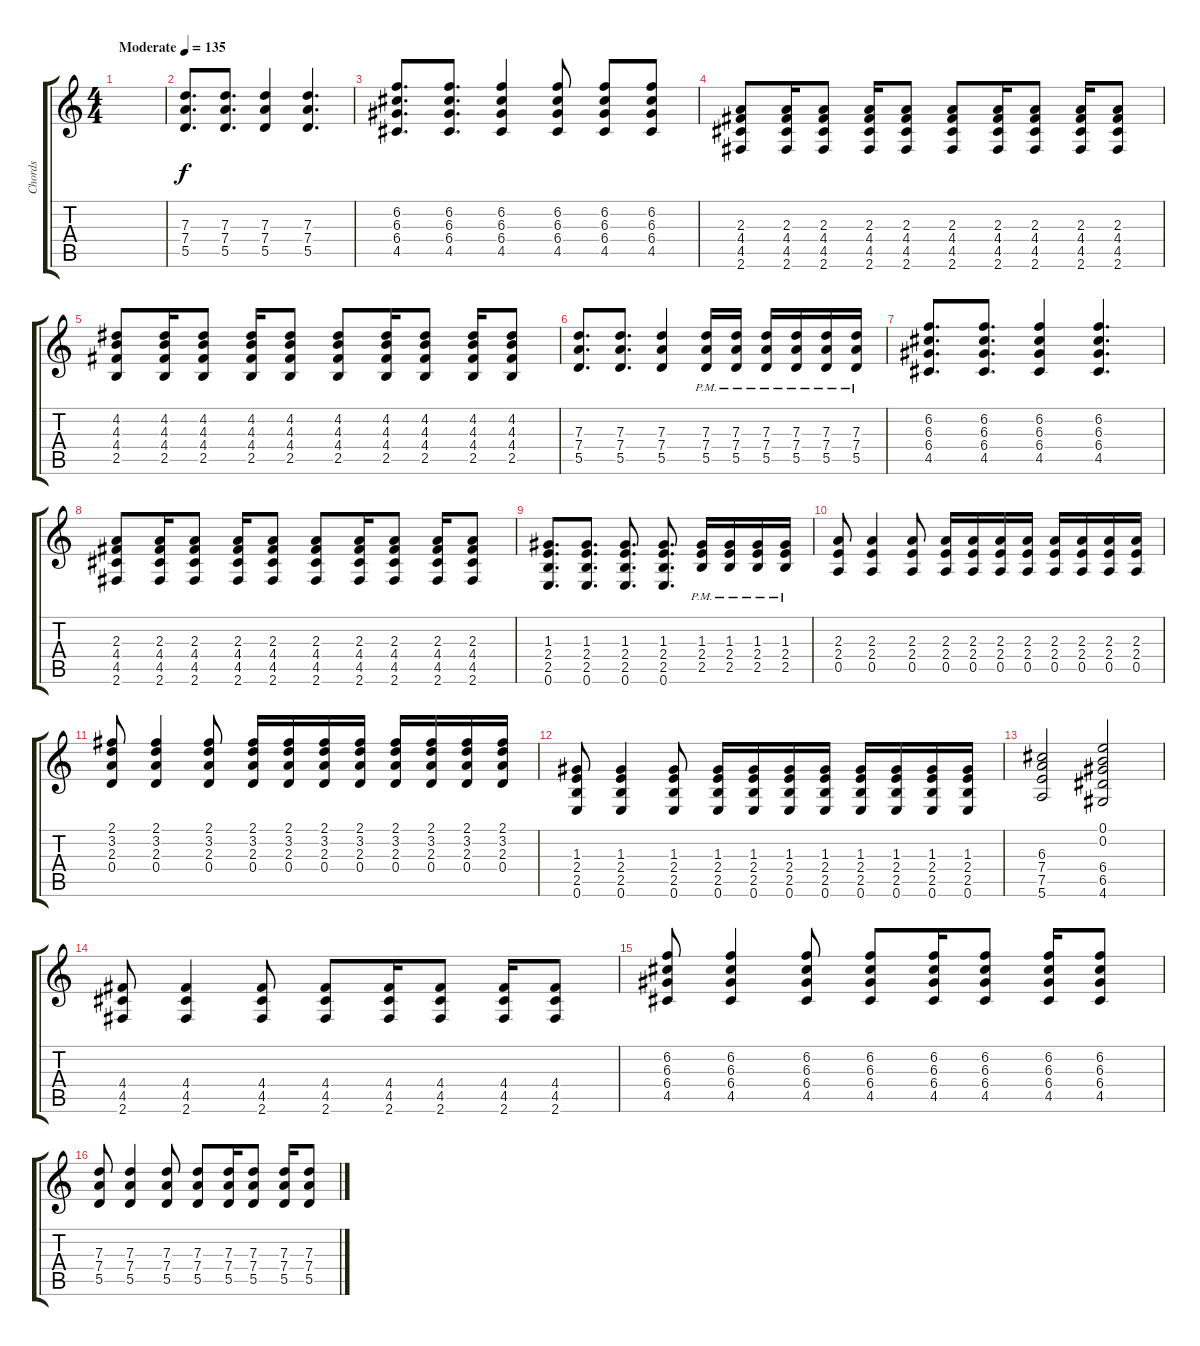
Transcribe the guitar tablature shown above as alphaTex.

\track ("Chords" "Chords") {instrument distortionguitar}
\staff {score tabs}
\tuning (E4 B3 G3 D3 A2 E2) {hide}
\ts (4 4)
\tempo (135 "Moderate")
\clef g2
\ks c
|
(7.3 7.4 5.5).8{d} (7.3 7.4 5.5).8{d} (7.3 7.4 5.5).4 (7.3 7.4 5.5).4{d} |
(6.2 6.3 6.4 4.5).8{d} (6.2 6.3 6.4 4.5).8{d} (6.2 6.3 6.4 4.5).4 (6.2 6.3 6.4 4.5).8 (6.2 6.3 6.4 4.5).8 (6.2 6.3 6.4 4.5).8 |
(2.3 4.4 4.5 2.6).8 (2.3 4.4 4.5 2.6).16 (2.3 4.4 4.5 2.6).8 (2.3 4.4 4.5 2.6).16 (2.3 4.4 4.5 2.6).8 (2.3 4.4 4.5 2.6).8 (2.3 4.4 4.5 2.6).16 (2.3 4.4 4.5 2.6).8 (2.3 4.4 4.5 2.6).16 (2.3 4.4 4.5 2.6).8 |
(4.2 4.3 4.4 2.5).8 (4.2 4.3 4.4 2.5).16 (4.2 4.3 4.4 2.5).8 (4.2 4.3 4.4 2.5).16 (4.2 4.3 4.4 2.5).8 (4.2 4.3 4.4 2.5).8 (4.2 4.3 4.4 2.5).16 (4.2 4.3 4.4 2.5).8 (4.2 4.3 4.4 2.5).16 (4.2 4.3 4.4 2.5).8 |
(7.3 7.4 5.5).8{d} (7.3 7.4 5.5).8{d} (7.3 7.4 5.5).4 (7.3{pm} 7.4{pm} 5.5{pm}).16 (7.3{pm} 7.4{pm} 5.5{pm}).16 (7.3{pm} 7.4{pm} 5.5{pm}).16 (7.3{pm} 7.4{pm} 5.5{pm}).16 (7.3{pm} 7.4{pm} 5.5{pm}).16 (7.3{pm} 7.4{pm} 5.5{pm}).16 |
(6.2 6.3 6.4 4.5).8{d} (6.2 6.3 6.4 4.5).8{d} (6.2 6.3 6.4 4.5).4 (6.2 6.3 6.4 4.5).4{d} |
(2.3 4.4 4.5 2.6).8 (2.3 4.4 4.5 2.6).16 (2.3 4.4 4.5 2.6).8 (2.3 4.4 4.5 2.6).16 (2.3 4.4 4.5 2.6).8 (2.3 4.4 4.5 2.6).8 (2.3 4.4 4.5 2.6).16 (2.3 4.4 4.5 2.6).8 (2.3 4.4 4.5 2.6).16 (2.3 4.4 4.5 2.6).8 |
(1.3 2.4 2.5 0.6).8{d} (1.3 2.4 2.5 0.6).8{d} (1.3 2.4 2.5 0.6).8{d} (1.3 2.4 2.5 0.6).8{d} (1.3{pm} 2.4{pm} 2.5{pm}).16 (1.3{pm} 2.4{pm} 2.5{pm}).16 (1.3{pm} 2.4{pm} 2.5{pm}).16 (1.3{pm} 2.4{pm} 2.5{pm}).16 |
(2.3 2.4 0.5).8 (2.3 2.4 0.5).4 (2.3 2.4 0.5).8 (2.3 2.4 0.5).16 (2.3 2.4 0.5).16 (2.3 2.4 0.5).16 (2.3 2.4 0.5).16 (2.3 2.4 0.5).16 (2.3 2.4 0.5).16 (2.3 2.4 0.5).16 (2.3 2.4 0.5).16 |
(2.1 3.2 2.3 0.4).8 (2.1 3.2 2.3 0.4).4 (2.1 3.2 2.3 0.4).8 (2.1 3.2 2.3 0.4).16 (2.1 3.2 2.3 0.4).16 (2.1 3.2 2.3 0.4).16 (2.1 3.2 2.3 0.4).16 (2.1 3.2 2.3 0.4).16 (2.1 3.2 2.3 0.4).16 (2.1 3.2 2.3 0.4).16 (2.1 3.2 2.3 0.4).16 |
(1.3 2.4 2.5 0.6).8 (1.3 2.4 2.5 0.6).4 (1.3 2.4 2.5 0.6).8 (1.3 2.4 2.5 0.6).16 (1.3 2.4 2.5 0.6).16 (1.3 2.4 2.5 0.6).16 (1.3 2.4 2.5 0.6).16 (1.3 2.4 2.5 0.6).16 (1.3 2.4 2.5 0.6).16 (1.3 2.4 2.5 0.6).16 (1.3 2.4 2.5 0.6).16 |
(6.3 7.4 7.5 5.6).2 (0.1 0.2 6.4 6.5 4.6).2 |
(4.4 4.5 2.6).8 (4.4 4.5 2.6).4 (4.4 4.5 2.6).8 (4.4 4.5 2.6).8 (4.4 4.5 2.6).16 (4.4 4.5 2.6).8 (4.4 4.5 2.6).16 (4.4 4.5 2.6).8 |
(6.2 6.3 6.4 4.5).8 (6.2 6.3 6.4 4.5).4 (6.2 6.3 6.4 4.5).8 (6.2 6.3 6.4 4.5).8 (6.2 6.3 6.4 4.5).16 (6.2 6.3 6.4 4.5).8 (6.2 6.3 6.4 4.5).16 (6.2 6.3 6.4 4.5).8 |
(7.3 7.4 5.5).8 (7.3 7.4 5.5).4 (7.3 7.4 5.5).8 (7.3 7.4 5.5).8 (7.3 7.4 5.5).16 (7.3 7.4 5.5).8 (7.3 7.4 5.5).16 (7.3 7.4 5.5).8
